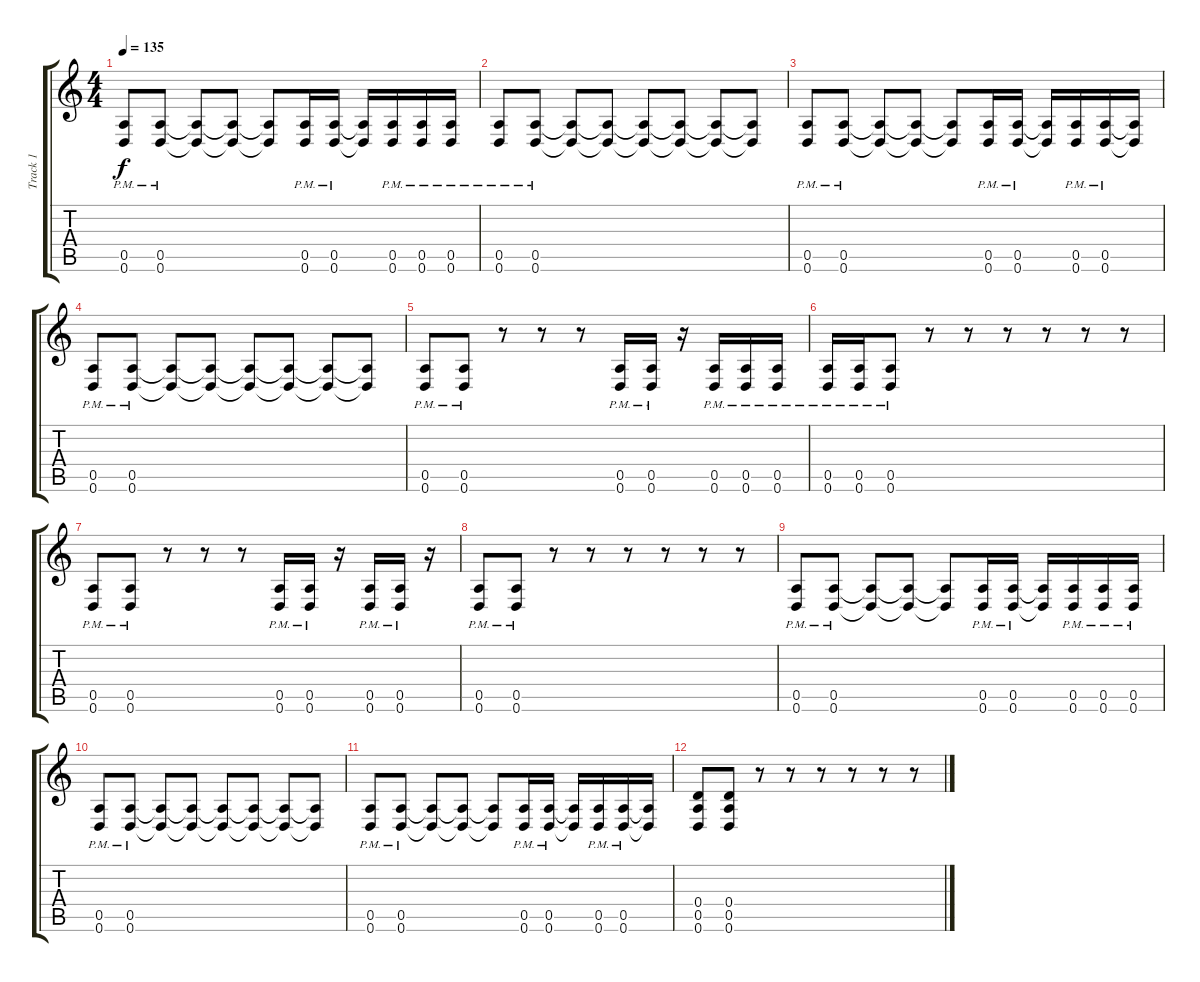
\track ("Track 1" "Track 1") {instrument distortionguitar}
\staff {score tabs}
\tuning (E4 B3 G3 D3 A2 D2) {hide}
\ts (4 4)
\tempo 135
\clef g2
\ks c
(0.5{pm} 0.6{pm}).8{dy f} (0.5{pm} 0.6{pm}).8 (0.5{t} 0.6{t}).8 (0.5{t} 0.6{t}).8 (0.5{t} 0.6{t}).8 (0.5{pm} 0.6{pm}).16 (0.5{pm} 0.6{pm}).16 (0.5{t} 0.6{t}).16 (0.5{pm} 0.6{pm}).16 (0.5{pm} 0.6{pm}).16 (0.5{pm} 0.6{pm}).16 |
(0.5{pm} 0.6{pm}).8 (0.5{pm} 0.6{pm}).8 (0.5{t} 0.6{t}).8 (0.5{t} 0.6{t}).8 (0.5{t} 0.6{t}).8 (0.5{t} 0.6{t}).8 (0.5{t} 0.6{t}).8 (0.5{t} 0.6{t}).8 |
(0.5{pm} 0.6{pm}).8 (0.5{pm} 0.6{pm}).8 (0.5{t} 0.6{t}).8 (0.5{t} 0.6{t}).8 (0.5{t} 0.6{t}).8 (0.5{pm} 0.6{pm}).16 (0.5{pm} 0.6{pm}).16 (0.5{t} 0.6{t}).16 (0.5{pm} 0.6{pm}).16 (0.5{pm} 0.6{pm}).16 (0.5{t} 0.6{t}).16 |
(0.5{pm} 0.6{pm}).8 (0.5{pm} 0.6{pm}).8 (0.5{t} 0.6{t}).8 (0.5{t} 0.6{t}).8 (0.5{t} 0.6{t}).8 (0.5{t} 0.6{t}).8 (0.5{t} 0.6{t}).8 (0.5{t} 0.6{t}).8 |
(0.5{pm} 0.6{pm}).8 (0.5{pm} 0.6{pm}).8 r.8 r.8 r.8 (0.5{pm} 0.6{pm}).16 (0.5{pm} 0.6{pm}).16 r.16 (0.5{pm} 0.6{pm}).16 (0.5{pm} 0.6{pm}).16 (0.5{pm} 0.6{pm}).16 |
(0.5{pm} 0.6{pm}).16 (0.5{pm} 0.6{pm}).16 (0.5{pm} 0.6{pm}).8 r.8 r.8 r.8 r.8 r.8 r.8 |
(0.5{pm} 0.6{pm}).8 (0.5{pm} 0.6{pm}).8 r.8 r.8 r.8 (0.5{pm} 0.6{pm}).16 (0.5{pm} 0.6{pm}).16 r.16 (0.5{pm} 0.6{pm}).16 (0.5{pm} 0.6{pm}).16 r.16 |
(0.5{pm} 0.6{pm}).8 (0.5{pm} 0.6{pm}).8 r.8 r.8 r.8 r.8 r.8 r.8 |
(0.5{pm} 0.6{pm}).8 (0.5{pm} 0.6{pm}).8 (0.5{t} 0.6{t}).8 (0.5{t} 0.6{t}).8 (0.5{t} 0.6{t}).8 (0.5{pm} 0.6{pm}).16 (0.5{pm} 0.6{pm}).16 (0.5{t} 0.6{t}).16 (0.5{pm} 0.6{pm}).16 (0.5{pm} 0.6{pm}).16 (0.5{pm} 0.6{pm}).16 |
(0.5{pm} 0.6{pm}).8 (0.5{pm} 0.6{pm}).8 (0.5{t} 0.6{t}).8 (0.5{t} 0.6{t}).8 (0.5{t} 0.6{t}).8 (0.5{t} 0.6{t}).8 (0.5{t} 0.6{t}).8 (0.5{t} 0.6{t}).8 |
(0.5{pm} 0.6{pm}).8 (0.5{pm} 0.6{pm}).8 (0.5{t} 0.6{t}).8 (0.5{t} 0.6{t}).8 (0.5{t} 0.6{t}).8 (0.5{pm} 0.6{pm}).16 (0.5{pm} 0.6{pm}).16 (0.5{t} 0.6{t}).16 (0.5{pm} 0.6{pm}).16 (0.5{pm} 0.6{pm}).16 (0.5{t} 0.6{t}).16 |
(0.4 0.5 0.6).8 (0.4 0.5 0.6).8 r.8 r.8 r.8 r.8 r.8 r.8
